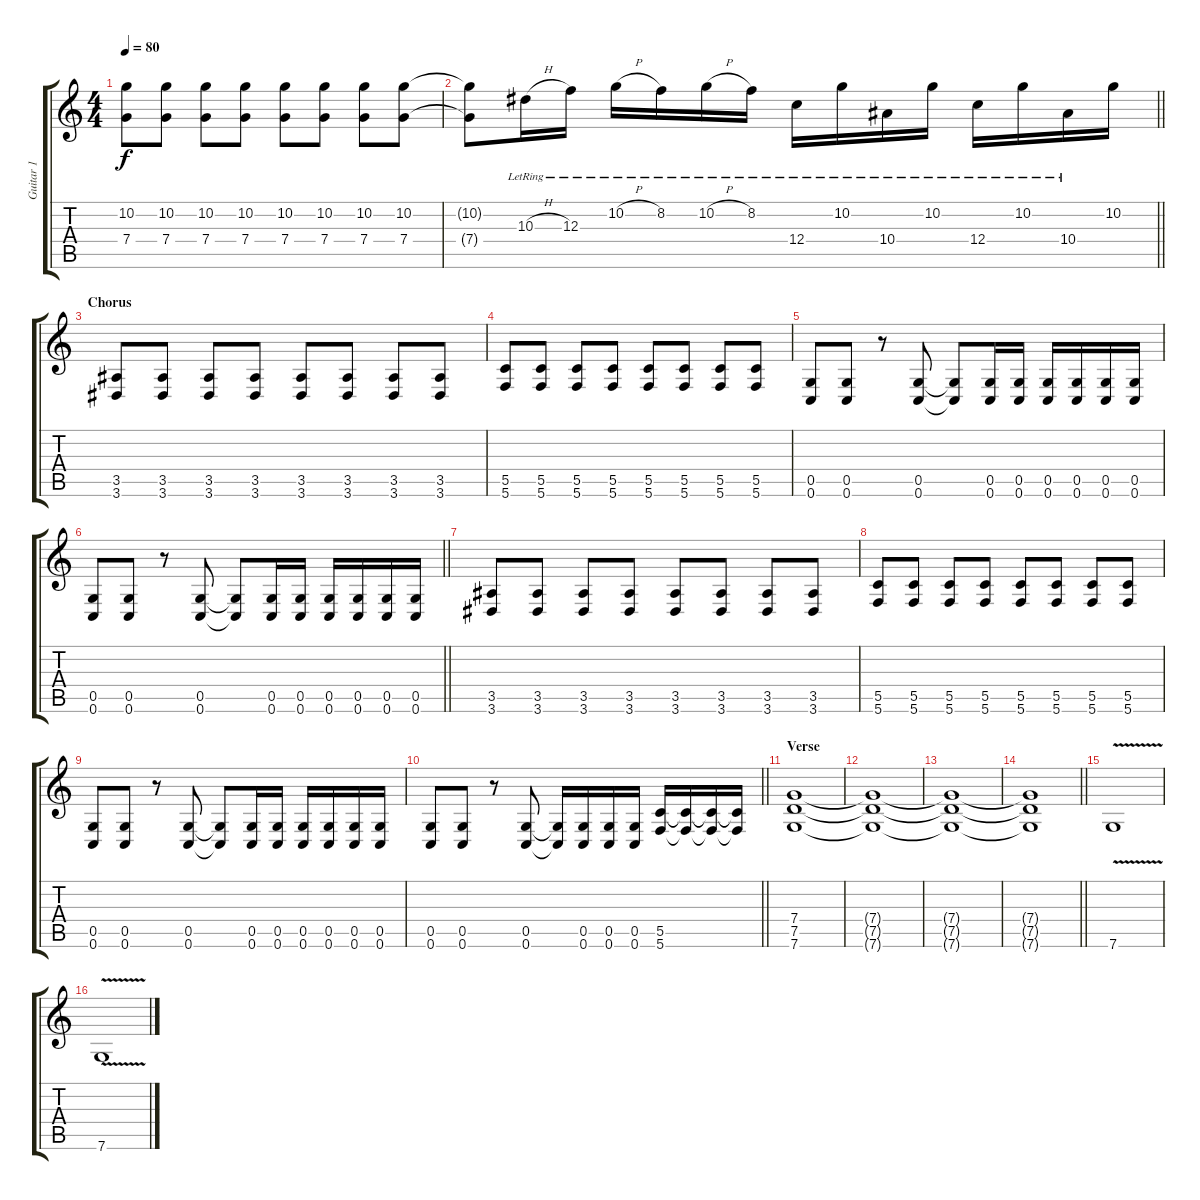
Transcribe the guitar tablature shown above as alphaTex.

\track ("Guitar 1" "Guitar 1") {instrument acousticguitarsteel}
\staff {score tabs}
\tuning (D4 A3 F3 C3 G2 C2) {hide}
\ts (4 4)
\tempo 80
\clef g2
\ks c
(10.2 7.4).8{dy f} (10.2 7.4).8 (10.2 7.4).8 (10.2 7.4).8 (10.2 7.4).8 (10.2 7.4).8 (10.2 7.4).8 (10.2 7.4).8 |
\barLineRight lightlight
(10.2{t} 7.4{t}).8 10.3{h lr}.16 12.3{lr}.16 10.2{h lr}.16 8.2{lr}.16 10.2{h lr}.16 8.2{lr}.16 12.4{lr}.16 10.2{lr}.16 10.4{lr}.16 10.2{lr}.16 12.4{lr}.16 10.2{lr}.16 10.4{lr}.16 10.2.16 |
\section ("" "Chorus")
(3.5 3.6).8{instrument distortionguitar} (3.5 3.6).8 (3.5 3.6).8 (3.5 3.6).8 (3.5 3.6).8 (3.5 3.6).8 (3.5 3.6).8 (3.5 3.6).8 |
(5.5 5.6).8 (5.5 5.6).8 (5.5 5.6).8 (5.5 5.6).8 (5.5 5.6).8 (5.5 5.6).8 (5.5 5.6).8 (5.5 5.6).8 |
(0.5 0.6).8 (0.5 0.6).8 r.8 (0.5 0.6).8 (0.5{t} 0.6{t}).8 (0.5 0.6).16 (0.5 0.6).16 (0.5 0.6).16 (0.5 0.6).16 (0.5 0.6).16 (0.5 0.6).16 |
\barLineRight lightlight
(0.5 0.6).8 (0.5 0.6).8 r.8 (0.5 0.6).8 (0.5{t} 0.6{t}).8 (0.5 0.6).16 (0.5 0.6).16 (0.5 0.6).16 (0.5 0.6).16 (0.5 0.6).16 (0.5 0.6).16 |
(3.5 3.6).8 (3.5 3.6).8 (3.5 3.6).8 (3.5 3.6).8 (3.5 3.6).8 (3.5 3.6).8 (3.5 3.6).8 (3.5 3.6).8 |
(5.5 5.6).8 (5.5 5.6).8 (5.5 5.6).8 (5.5 5.6).8 (5.5 5.6).8 (5.5 5.6).8 (5.5 5.6).8 (5.5 5.6).8 |
(0.5 0.6).8 (0.5 0.6).8 r.8 (0.5 0.6).8 (0.5{t} 0.6{t}).8 (0.5 0.6).16 (0.5 0.6).16 (0.5 0.6).16 (0.5 0.6).16 (0.5 0.6).16 (0.5 0.6).16 |
\barLineRight lightlight
(0.5 0.6).8 (0.5 0.6).8 r.8 (0.5 0.6).8 (0.5{t} 0.6{t}).16 (0.5 0.6).16 (0.5 0.6).16 (0.5 0.6).16 (5.5 5.6).16 (5.5{t} 5.6{t}).16 (5.5{t} 5.6{t}).16 (5.5{t} 5.6{t}).16 |
\section ("" "Verse")
(7.4 7.5 7.6).1{volume 0} |
(7.4{t} 7.5{t} 7.6{t}).1 |
(7.4{t} 7.5{t} 7.6{t}).1 |
\barLineRight lightlight
(7.4{t} 7.5{t} 7.6{t}).1 |
7.6{v}.1{volume 11 instrument electricguitarclean} |
7.6{v}.1
